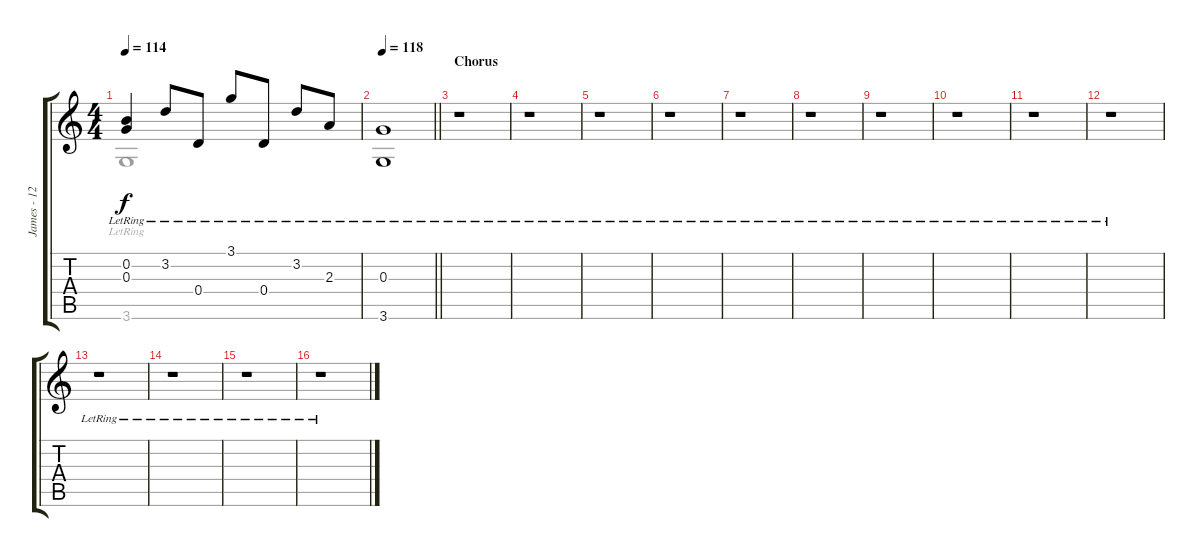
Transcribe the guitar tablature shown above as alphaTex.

\track ("James - 12 String Acoustic 2" "James - 12") {instrument acousticguitarsteel}
\staff {score tabs}
\tuning (E4 B3 G3 D3 A2 E2) {hide}
\voice
\ts (4 4)
\tempo 114
\clef g2
\ks c
(0.2{t} 0.3{lr}).4{dy f} 3.2{lr}.8 0.4{lr}.8 3.1{lr}.8 0.4{lr}.8 3.2{lr}.8 2.3{lr}.8 |
\tempo 118
\barLineRight lightlight
(0.3{lr} 3.6).1 |
\section ("" "Chorus")
r.1 |
r.1 |
r.1 |
r.1 |
r.1 |
r.1 |
r.1 |
r.1 |
r.1 |
r.1 |
r.1 |
r.1 |
r.1 |
r.1
\voice
\clef g2
\ottava regular
\simile none
\ks c
3.6{lr}.1{dy f} |
\barLineRight lightlight
|
|
|
|
|
|
|
|
|
|
|
|
|
|
